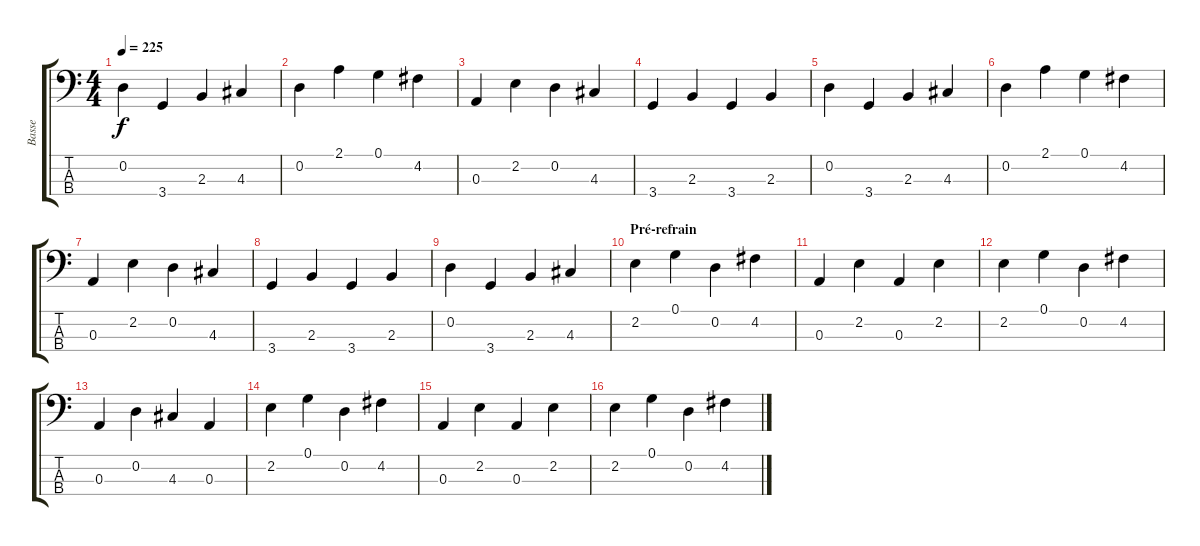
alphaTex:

\track ("Basse" "Basse") {instrument electricbassfinger}
\staff {score tabs}
\tuning (G2 D2 A1 E1) {hide}
\ts (4 4)
\tempo 225
\clef f4
\ks c
0.2.4{dy f} 3.4.4 2.3.4 4.3.4 |
0.2.4 2.1.4 0.1.4 4.2.4 |
0.3.4 2.2.4 0.2.4 4.3.4 |
3.4.4 2.3.4 3.4.4 2.3.4 |
0.2.4 3.4.4 2.3.4 4.3.4 |
0.2.4 2.1.4 0.1.4 4.2.4 |
0.3.4 2.2.4 0.2.4 4.3.4 |
3.4.4 2.3.4 3.4.4 2.3.4 |
0.2.4 3.4.4 2.3.4 4.3.4 |
\section ("" "Pré-refrain")
2.2.4 0.1.4 0.2.4 4.2.4 |
0.3.4 2.2.4 0.3.4 2.2.4 |
2.2.4 0.1.4 0.2.4 4.2.4 |
0.3.4 0.2.4 4.3.4 0.3.4 |
2.2.4 0.1.4 0.2.4 4.2.4 |
0.3.4 2.2.4 0.3.4 2.2.4 |
2.2.4 0.1.4 0.2.4 4.2.4
